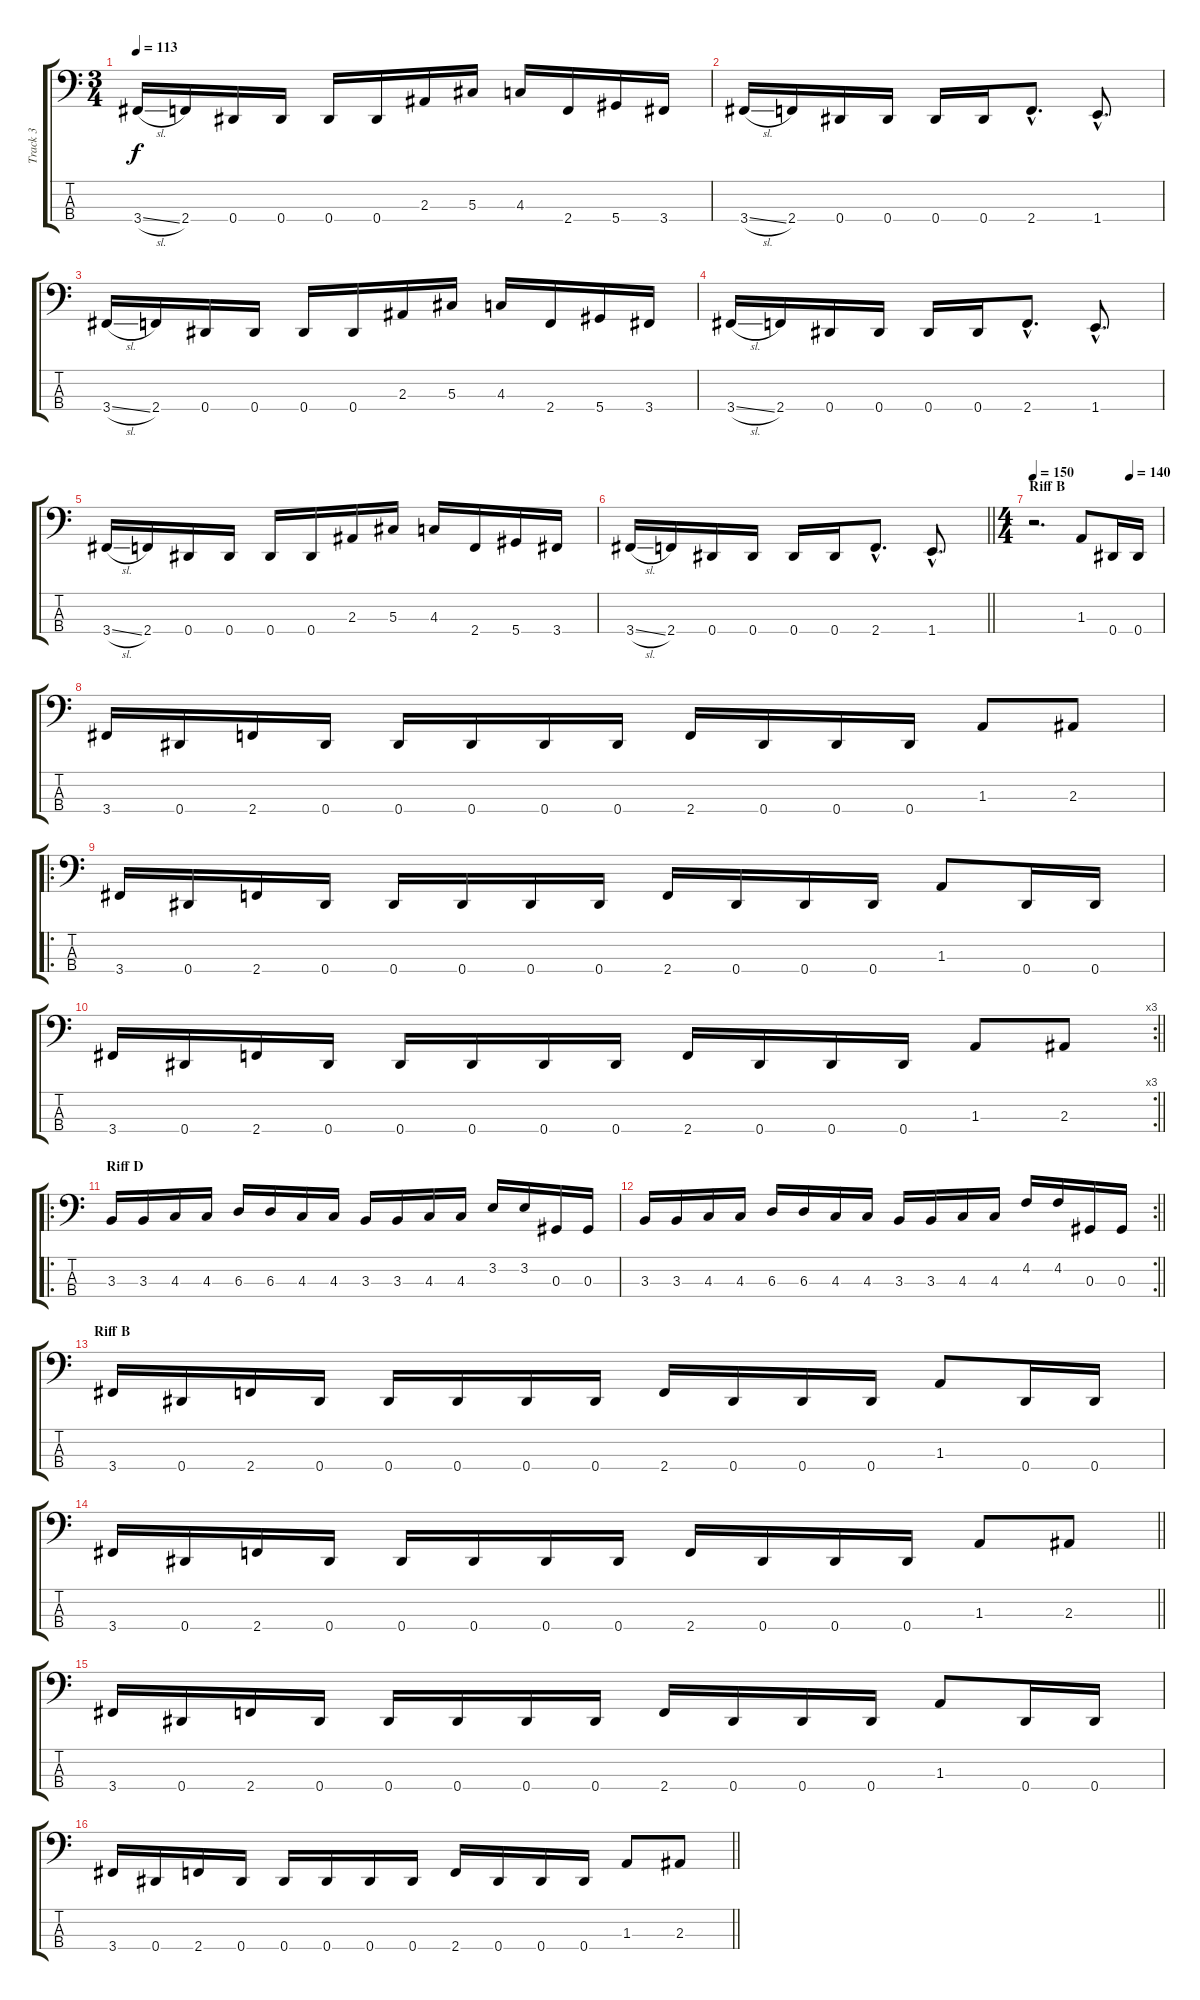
\track ("Track 3" "Track 3") {instrument electricbassfinger}
\staff {score tabs}
\tuning (Gb2 Db2 Ab1 Eb1) {hide}
\ts (3 4)
\tempo 113
\clef f4
\ks c
3.4{sl}.16{dy f} 2.4.16 0.4.16 0.4.16 0.4.16 0.4.16 2.3.16 5.3.16 4.3.16 2.4.16 5.4.16 3.4.16 |
3.4{sl}.16 2.4.16 0.4.16 0.4.16 0.4.16 0.4.16 2.4{hac}.8{d} 1.4{hac}.8{d} |
3.4{sl}.16 2.4.16 0.4.16 0.4.16 0.4.16 0.4.16 2.3.16 5.3.16 4.3.16 2.4.16 5.4.16 3.4.16 |
3.4{sl}.16 2.4.16 0.4.16 0.4.16 0.4.16 0.4.16 2.4{hac}.8{d} 1.4{hac}.8{d} |
3.4{sl}.16 2.4.16 0.4.16 0.4.16 0.4.16 0.4.16 2.3.16 5.3.16 4.3.16 2.4.16 5.4.16 3.4.16 |
\barLineRight lightlight
3.4{sl}.16 2.4.16 0.4.16 0.4.16 0.4.16 0.4.16 2.4{hac}.8{d} 1.4{hac}.8{d} |
\ts (4 4)
\section ("" "Riff B")
\tempo 150
\tempo (140 0.75)
r.2{d} 1.3.8 0.4.16 0.4.16 |
3.4.16 0.4.16 2.4.16 0.4.16 0.4.16 0.4.16 0.4.16 0.4.16 2.4.16 0.4.16 0.4.16 0.4.16 1.3.8 2.3.8 |
\ro
3.4.16 0.4.16 2.4.16 0.4.16 0.4.16 0.4.16 0.4.16 0.4.16 2.4.16 0.4.16 0.4.16 0.4.16 1.3.8 0.4.16 0.4.16 |
\rc 3
\barLineRight lightlight
3.4.16 0.4.16 2.4.16 0.4.16 0.4.16 0.4.16 0.4.16 0.4.16 2.4.16 0.4.16 0.4.16 0.4.16 1.3.8 2.3.8 |
\ro
\section ("" "Riff D")
3.3.16 3.3.16 4.3.16 4.3.16 6.3.16 6.3.16 4.3.16 4.3.16 3.3.16 3.3.16 4.3.16 4.3.16 3.2.16 3.2.16 0.3.16 0.3.16 |
\rc 2
\barLineRight lightlight
3.3.16 3.3.16 4.3.16 4.3.16 6.3.16 6.3.16 4.3.16 4.3.16 3.3.16 3.3.16 4.3.16 4.3.16 4.2.16 4.2.16 0.3.16 0.3.16 |
\section ("" "Riff B")
3.4.16 0.4.16 2.4.16 0.4.16 0.4.16 0.4.16 0.4.16 0.4.16 2.4.16 0.4.16 0.4.16 0.4.16 1.3.8 0.4.16 0.4.16 |
\barLineRight lightlight
3.4.16 0.4.16 2.4.16 0.4.16 0.4.16 0.4.16 0.4.16 0.4.16 2.4.16 0.4.16 0.4.16 0.4.16 1.3.8 2.3.8 |
3.4.16 0.4.16 2.4.16 0.4.16 0.4.16 0.4.16 0.4.16 0.4.16 2.4.16 0.4.16 0.4.16 0.4.16 1.3.8 0.4.16 0.4.16 |
\barLineRight lightlight
3.4.16 0.4.16 2.4.16 0.4.16 0.4.16 0.4.16 0.4.16 0.4.16 2.4.16 0.4.16 0.4.16 0.4.16 1.3.8 2.3.8
